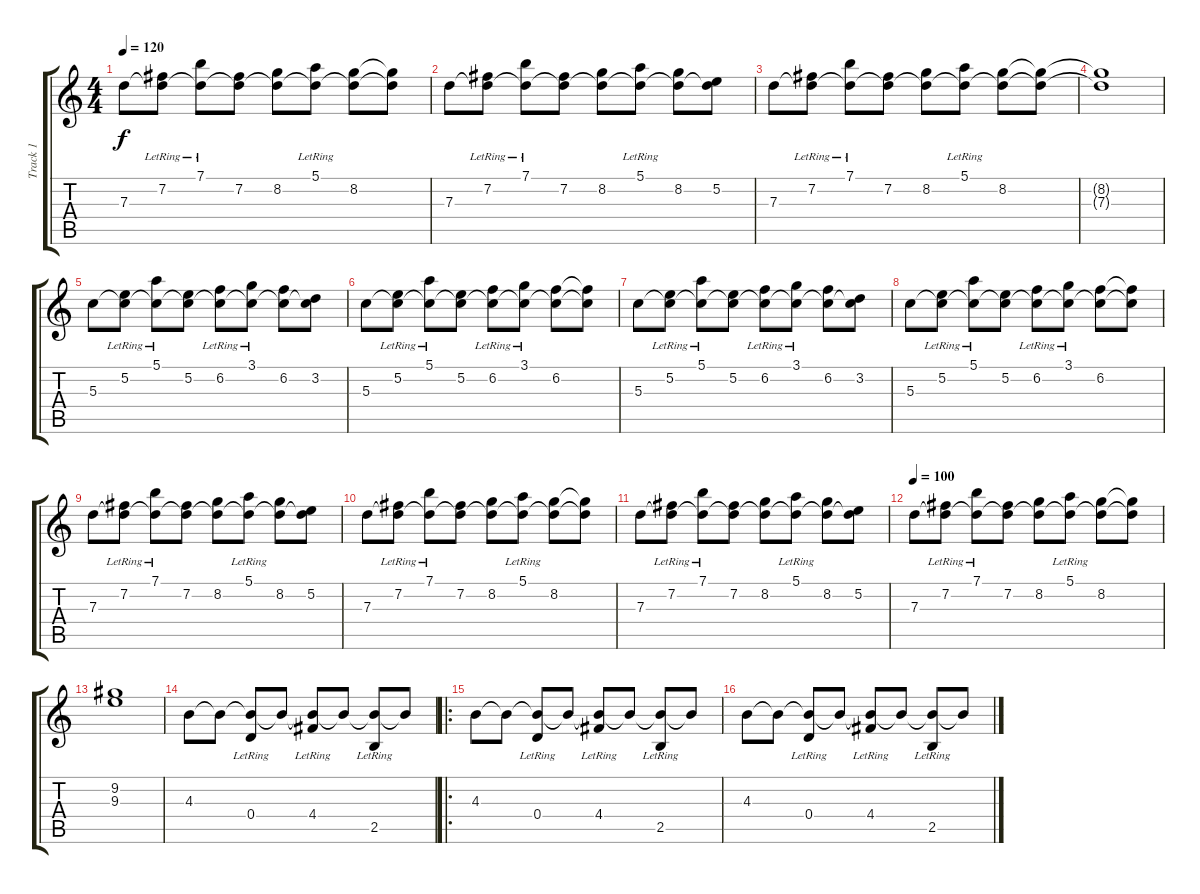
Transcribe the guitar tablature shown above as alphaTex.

\track ("Track 1" "Track 1") {instrument acousticguitarsteel}
\staff {score tabs}
\tuning (E4 B3 G3 D3 A2 E2) {hide}
\ts (4 4)
\tempo 120
\clef g2
\ks c
7.3.8{dy f} (7.2{lr} 7.3{t}).8 (7.1{lr} 7.3{t}).8 (7.2 7.3{t}).8 (8.2 7.3{t}).8 (5.1{lr} 7.3{t}).8 (8.2 7.3{t}).8 (8.2{t} 7.3{t}).8 |
7.3.8 (7.2{lr} 7.3{t}).8 (7.1{lr} 7.3{t}).8 (7.2 7.3{t}).8 (8.2 7.3{t}).8 (5.1{lr} 7.3{t}).8 (8.2 7.3{t}).8 (5.2 7.3{t}).8 |
7.3.8 (7.2{lr} 7.3{t}).8 (7.1{lr} 7.3{t}).8 (7.2 7.3{t}).8 (8.2 7.3{t}).8 (5.1{lr} 7.3{t}).8 (8.2 7.3{t}).8 (8.2{t} 7.3{t}).8 |
(8.2{t} 7.3{t}).1 |
5.3.8 (5.2{lr} 5.3{t}).8 (5.1{lr} 5.3{t}).8 (5.2 5.3{t}).8 (6.2{lr} 5.3{t}).8 (3.1{lr} 5.3{t}).8 (6.2 5.3{t}).8 (3.2 5.3{t}).8 |
5.3.8 (5.2{lr} 5.3{t}).8 (5.1{lr} 5.3{t}).8 (5.2 5.3{t}).8 (6.2{lr} 5.3{t}).8 (3.1{lr} 5.3{t}).8 (6.2 5.3{t}).8 (6.2{t} 5.3{t}).8 |
5.3.8 (5.2{lr} 5.3{t}).8 (5.1{lr} 5.3{t}).8 (5.2 5.3{t}).8 (6.2{lr} 5.3{t}).8 (3.1{lr} 5.3{t}).8 (6.2 5.3{t}).8 (3.2 5.3{t}).8 |
5.3.8 (5.2{lr} 5.3{t}).8 (5.1{lr} 5.3{t}).8 (5.2 5.3{t}).8 (6.2{lr} 5.3{t}).8 (3.1{lr} 5.3{t}).8 (6.2 5.3{t}).8 (6.2{t} 5.3{t}).8 |
7.3.8 (7.2{lr} 7.3{t}).8 (7.1{lr} 7.3{t}).8 (7.2 7.3{t}).8 (8.2 7.3{t}).8 (5.1{lr} 7.3{t}).8 (8.2 7.3{t}).8 (5.2 7.3{t}).8 |
7.3.8 (7.2{lr} 7.3{t}).8 (7.1{lr} 7.3{t}).8 (7.2 7.3{t}).8 (8.2 7.3{t}).8 (5.1{lr} 7.3{t}).8 (8.2 7.3{t}).8 (8.2{t} 7.3{t}).8 |
7.3.8 (7.2{lr} 7.3{t}).8 (7.1{lr} 7.3{t}).8 (7.2 7.3{t}).8 (8.2 7.3{t}).8 (5.1{lr} 7.3{t}).8 (8.2 7.3{t}).8 (5.2 7.3{t}).8 |
\tempo 100
7.3.8 (7.2{lr} 7.3{t}).8 (7.1{lr} 7.3{t}).8 (7.2 7.3{t}).8 (8.2 7.3{t}).8 (5.1{lr} 7.3{t}).8 (8.2 7.3{t}).8 (8.2{t} 7.3{t}).8 |
(9.2 9.3).1 |
4.3.8 4.3{t}.8 (4.3{t} 0.4{lr}).8 4.3{t}.8 (4.3{t} 4.4{lr}).8 4.3{t}.8 (4.3{t} 2.5{lr}).8 4.3{t}.8 |
\ro
4.3.8 4.3{t}.8 (4.3{t} 0.4{lr}).8 4.3{t}.8 (4.3{t} 4.4{lr}).8 4.3{t}.8 (4.3{t} 2.5{lr}).8 4.3{t}.8 |
4.3.8 4.3{t}.8 (4.3{t} 0.4{lr}).8 4.3{t}.8 (4.3{t} 4.4{lr}).8 4.3{t}.8 (4.3{t} 2.5{lr}).8 4.3{t}.8
